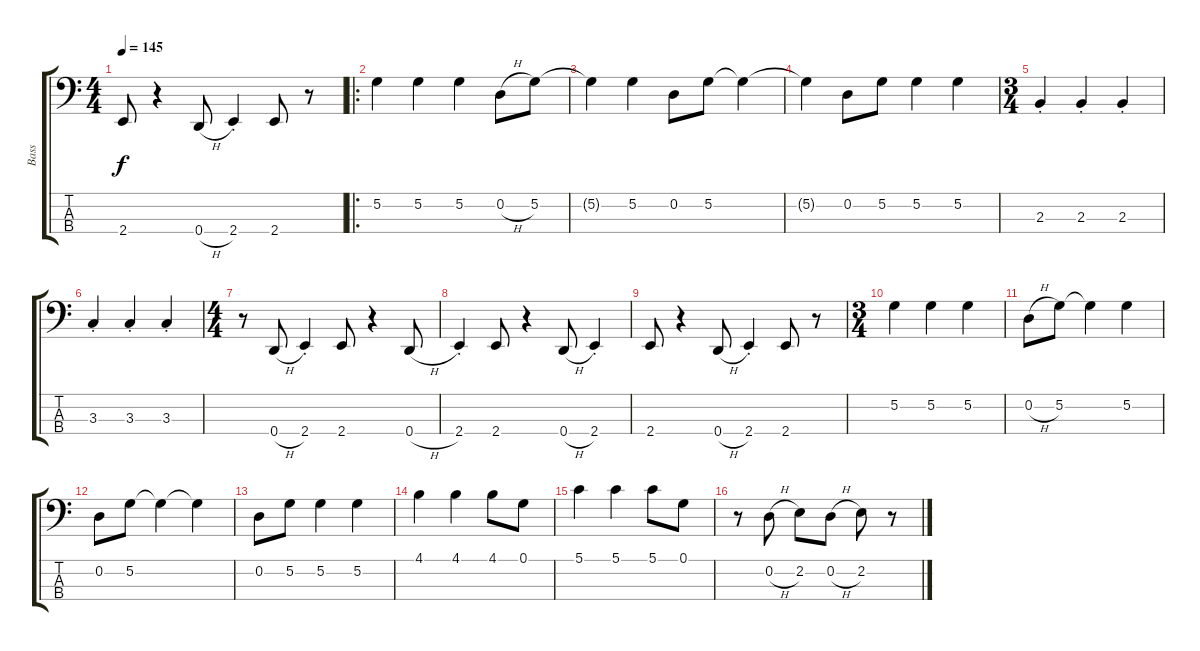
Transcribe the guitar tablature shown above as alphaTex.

\track ("Bass" "Bass") {instrument electricbassfinger}
\staff {score tabs}
\tuning (G2 D2 A1 D1) {hide}
\ts (4 4)
\tempo 145
\clef f4
\ks c
2.4.8{dy f} r.4 0.4{h}.8 2.4{st}.4 2.4.8 r.8 |
\ro
5.2.4 5.2.4 5.2.4 0.2{h}.8 5.2.8 |
5.2{t}.4 5.2.4 0.2.8 5.2.8 5.2{t}.4 |
5.2{t}.4 0.2.8 5.2.8 5.2.4 5.2.4 |
\ts (3 4)
2.3{st}.4 2.3{st}.4 2.3{st}.4 |
3.3{st}.4 3.3{st}.4 3.3{st}.4 |
\ts (4 4)
r.8 0.4{h}.8 2.4{st}.4 2.4.8 r.4 0.4{h}.8 |
2.4{st}.4 2.4.8 r.4 0.4{h}.8 2.4{st}.4 |
2.4.8 r.4 0.4{h}.8 2.4{st}.4 2.4.8 r.8 |
\ts (3 4)
5.2.4 5.2.4 5.2.4 |
0.2{h}.8 5.2.8 5.2{t}.4 5.2.4 |
0.2.8 5.2.8 5.2{t}.4 5.2{t}.4 |
0.2.8 5.2.8 5.2.4 5.2.4 |
4.1.4 4.1.4 4.1.8 0.1.8 |
5.1.4 5.1.4 5.1.8 0.1.8 |
r.8 0.2{h}.8 2.2.8 0.2{h}.8 2.2.8 r.8
